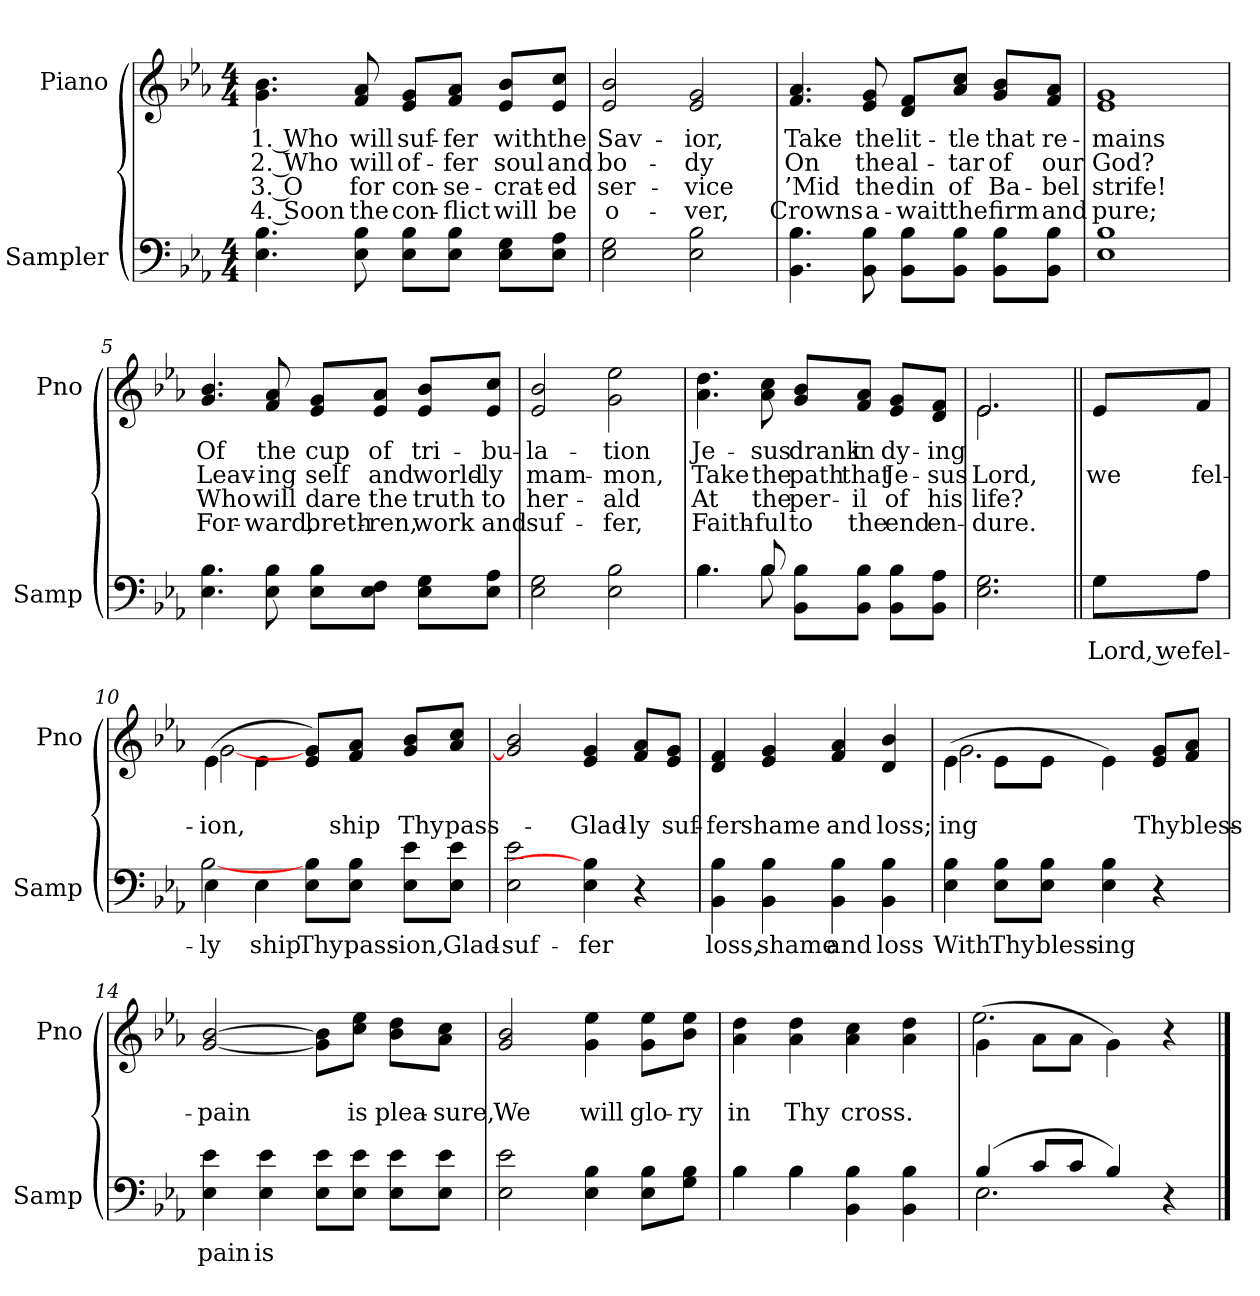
**kern	**text	**kern	**text	**text	**text	**text
*part2	*part2	*part1	*part1	*part1	*part1	*part1
*staff2	*staff2	*staff1	*staff1	*staff1	*staff1	*staff1
*I"Sampler	*	*I"Piano	*	*	*	*
*I'Samp	*	*I'Pno	*	*	*	*
*clefF4	*	*clefG2	*	*	*	*
*k[b-e-a-]	*	*k[b-e-a-]	*	*	*	*
*E-:	*	*E-:	*	*	*	*
*M4/4	*	*M4/4	*	*	*	*
=1	=1	=1	=1	=1	=1	=1
4.E- 4.B-	.	4.g\ 4.b-\	1. Who	2. Who	3. O	4. Soon
8E- 8B-	.	8f 8a-	will	will	for	the
8E-\ 8B-\L	.	8e-/ 8g/L	suf-	of-	con-	con-
8E-\ 8B-\J	.	8f/ 8a-/J	-fer	-fer	-se-	-flict
8E-\ 8G\L	.	8e-/ 8b-/L	with	soul	-crat-	will
8E-\ 8A-\J	.	8e-/ 8cc/J	the	and	-ed	be
=2	=2	=2	=2	=2	=2	=2
2E- 2G	.	2e- 2b-	Sav-	bo-	ser-	o-
2E- 2B-	.	2e- 2g	-ior,	-dy	-vice	-ver,
=3	=3	=3	=3	=3	=3	=3
4.BB- 4.B-	.	4.f 4.a-	Take	On	’Mid	Crowns
8BB- 8B-	.	8e- 8g	the	the	the	a-
8BB-\ 8B-\L	.	8d/ 8f/L	lit-	al-	din	-wait
8BB-\ 8B-\J	.	8a-/ 8cc/J	-tle	-tar	of	the
8BB-\ 8B-\L	.	8g/ 8b-/L	that	of	Ba-	firm
8BB-\ 8B-\J	.	8f/ 8a-/J	re-	our	-bel	and
=4	=4	=4	=4	=4	=4	=4
1E- 1B-	.	1e- 1g	-mains	God?	strife!	pure;
=5	=5	=5	=5	=5	=5	=5
4.E- 4.B-	.	4.g 4.b-	Of	Leav-	Who	For-
8E- 8B-	.	8f 8a-	the	-ing	will	-ward,
8E-\ 8B-\L	.	8e-/ 8g/L	cup	self	dare	breth-
8E-\ 8F\J	.	8e-/ 8a-/J	of	and	the	-ren,
8E-\ 8G\L	.	8e-/ 8b-/L	tri-	world-	truth	work
8E-\ 8A-\J	.	8e-/ 8cc/J	-bu-	-ly	to	and
=6	=6	=6	=6	=6	=6	=6
2E- 2G	.	2e- 2b-	-la-	mam-	her-	suf-
2E- 2B-	.	2g 2ee-	-tion	-mon,	-ald	-fer,
=7	=7	=7	=7	=7	=7	=7
*^	*	*	*	*	*	*
4.B-\	4.B-	.	4.a- 4.dd	Je-	Take	At	Faith-
8B-/	8B-	.	8a- 8cc	-sus	the	the	-ful
8BB-\ 8B-\L	2ryy	.	8g/ 8b-/L	drank	path	per-	to
8BB-\ 8B-\J	.	.	8f/ 8a-/J	in	that	-il	the
8BB-\ 8B-\L	.	.	8e-/ 8g/L	dy-	Je-	of	end
8BB-\ 8A-\J	.	.	8d/ 8f/J	-ing	-sus	his	en-
*v	*v	*	*	*	*	*	*
=8	=8	=8	=8	=8	=8	=8
*	*	*^	*	*	*	*
2.E- 2.G	.	2.e-/	2.e-	.	Lord,	life?	-dure.
=9||	=9||	=9||	=9||	=9||	=9||	=9||	=9||
!	!	!LO:TX:t=Refrain	!	!	!	!	!
*	*	*v	*v	*	*	*	*
8G\L	Lord, we	8e-/L	.	we	.	.
8A-\J	fel-	8f/J	.	fel-	.	.
=10	=10	=10	=10	=10	=10	=10
*^	*	*^	*	*	*	*
4E-\	[2B-	-ly	(4e-\	[2g	.	-ion,	.	.
4E-\	.	-ship	4e-\	.	.	.	.	.
8E-\ 8B-\L	2ryy	Thy	8e-/ 8g/L)	2ryy	.	.	.	.
8E-\ 8B-\J	.	pass-	8f/ 8a-/J	.	.	-ship	.	.
8E-\ 8e-\L	.	-ion,	8g/ 8b-/L	.	.	Thy	.	.
8E-\ 8e-\J	.	Glad-	8a-/ 8cc/J	.	.	pass-	.	.
*v	*v	*	*	*	*	*	*	*
*	*	*v	*v	*	*	*	*
=11	=11	=11	=11	=11	=11	=11
2E- 2e-	suf-	2g] 2b-	.	.	.	.
4E- 4B-]	-fer	4e- 4g	.	Glad-	.	.
4r	.	8f/ 8a-/L	.	-ly	.	.
.	.	8e-/ 8g/J	.	suf-	.	.
=12	=12	=12	=12	=12	=12	=12
4BB- 4B-	loss,	4d 4f	.	-fer	.	.
4BB- 4B-	shame	4e- 4g	.	shame	.	.
4BB- 4B-	and	4f 4a-	.	and	.	.
4BB- 4B-	loss	4d 4b-	.	loss;	.	.
=13	=13	=13	=13	=13	=13	=13
*	*	*^	*	*	*	*
4E- 4B-	With	(4e-\	2.g	.	-ing	.	.
8E-\ 8B-\L	Thy	8e-\L	.	.	.	.	.
8E-\ 8B-\J	bless-	8e-\J	.	.	.	.	.
4E- 4B-	-ing	4e-\)	.	.	.	.	.
4r	.	8e-/ 8g/L	4ryy	.	Thy	.	.
.	.	8f/ 8a-/J	.	.	bless-	.	.
*	*	*v	*v	*	*	*	*
=14	=14	=14	=14	=14	=14	=14
4E- 4e-	pain	[2g [2b-	.	pain	.	.
4E- 4e-	is	.	.	.	.	.
8E-\ 8e-\L	.	8g]\ 8b-]\L	.	.	.	.
8E-\ 8e-\J	.	8cc\ 8ee-\J	.	is	.	.
8E-\ 8e-\L	.	8b-\ 8dd\L	.	plea-	.	.
8E-\ 8e-\J	.	8a-\ 8cc\J	.	-sure,	.	.
=15	=15	=15	=15	=15	=15	=15
2E- 2e-	.	2g 2b-	.	We	.	.
4E- 4B-	.	4g 4ee-	.	will	.	.
8E-\ 8B-\L	.	8g\ 8ee-\L	.	glo-	.	.
8G\ 8B-\J	.	8b-\ 8ee-\J	.	-ry	.	.
=16	=16	=16	=16	=16	=16	=16
*^	*	*	*	*	*	*
4B-\	4B-	.	4a- 4dd	.	in	.	.
4B-\	4B-	.	4a- 4dd	.	Thy	.	.
4BB- 4B-	2ryy	.	4a- 4cc	.	cross.	.	.
4BB- 4B-	.	.	4a- 4dd	.	.	.	.
=17	=17	=17	=17	=17	=17	=17	=17
*	*	*	*^	*	*	*	*
(4B-/	2.E-	.	(4g\	2.ee-	.	.	.	.
8c/L	.	.	8a-\L	.	.	.	.	.
8c/J	.	.	8a-\J	.	.	.	.	.
4B-/)	.	.	4g\)	.	.	.	.	.
4r	4ryy	.	4r	4ryy	.	.	.	.
*v	*v	*	*	*	*	*	*	*
*	*	*v	*v	*	*	*	*
==	==	==	==	==	==	==
*-	*-	*-	*-	*-	*-	*-
